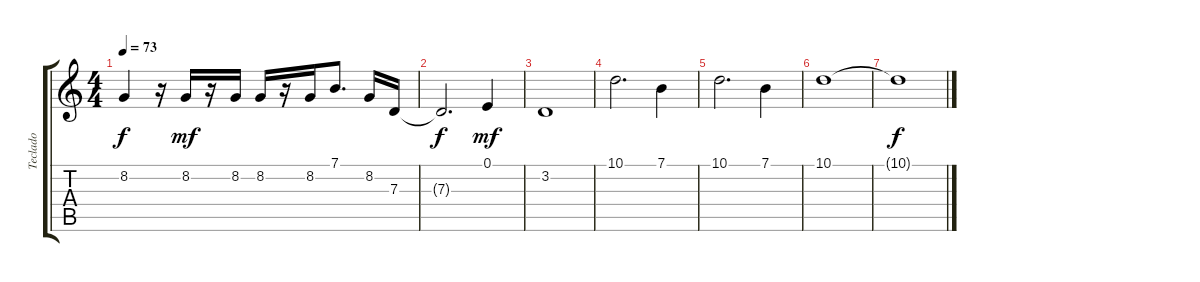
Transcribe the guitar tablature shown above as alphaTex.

\track ("Teclado" "Teclado") {instrument accordion}
\staff {score tabs}
\tuning (E4 B3 G3 D3 A2 E2) {hide}
\ts (4 4)
\tempo 73
\clef g2
\ks c
8.2{t}.4{dy f} r.16 8.2.16{dy mf} r.16 8.2.16 8.2.16 r.16 8.2.16 7.1.8{d} 8.2.16 7.3.16 |
7.3{t}.2{d dy f} 0.1.4{dy mf} |
3.2.1 |
10.1.2{d} 7.1.4 |
10.1.2{d} 7.1.4 |
10.1.1{volume 0} |
10.1{t}.1{dy f}
